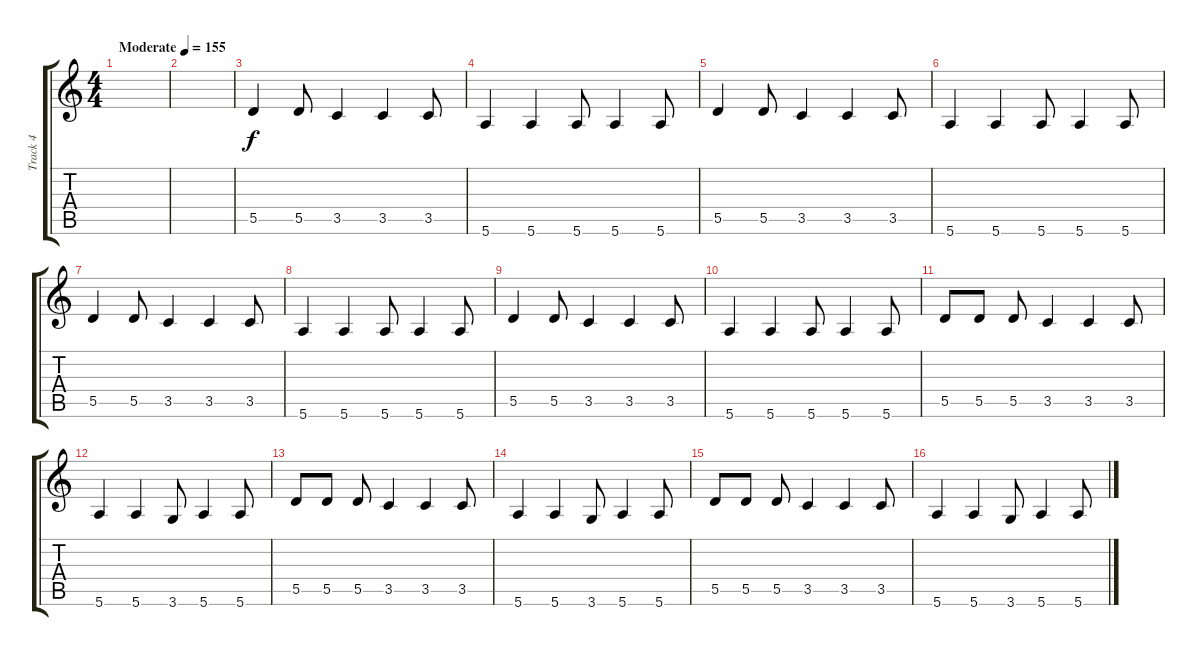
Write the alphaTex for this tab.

\track ("Track 4" "Track 4") {instrument electricbasspick}
\staff {score tabs}
\tuning (E4 B3 G3 D3 A2 E2) {hide}
\ts (4 4)
\tempo (155 "Moderate")
\clef g2
\ks c
|
|
5.5.4 5.5.8 3.5.4 3.5.4 3.5.8 |
5.6.4 5.6.4 5.6.8 5.6.4 5.6.8 |
5.5.4 5.5.8 3.5.4 3.5.4 3.5.8 |
5.6.4 5.6.4 5.6.8 5.6.4 5.6.8 |
5.5.4 5.5.8 3.5.4 3.5.4 3.5.8 |
5.6.4 5.6.4 5.6.8 5.6.4 5.6.8 |
5.5.4 5.5.8 3.5.4 3.5.4 3.5.8 |
5.6.4 5.6.4 5.6.8 5.6.4 5.6.8 |
5.5.8 5.5.8 5.5.8 3.5.4 3.5.4 3.5.8 |
5.6.4 5.6.4 3.6.8 5.6.4 5.6.8 |
5.5.8 5.5.8 5.5.8 3.5.4 3.5.4 3.5.8 |
5.6.4 5.6.4 3.6.8 5.6.4 5.6.8 |
5.5.8 5.5.8 5.5.8 3.5.4 3.5.4 3.5.8 |
5.6.4 5.6.4 3.6.8 5.6.4 5.6.8
